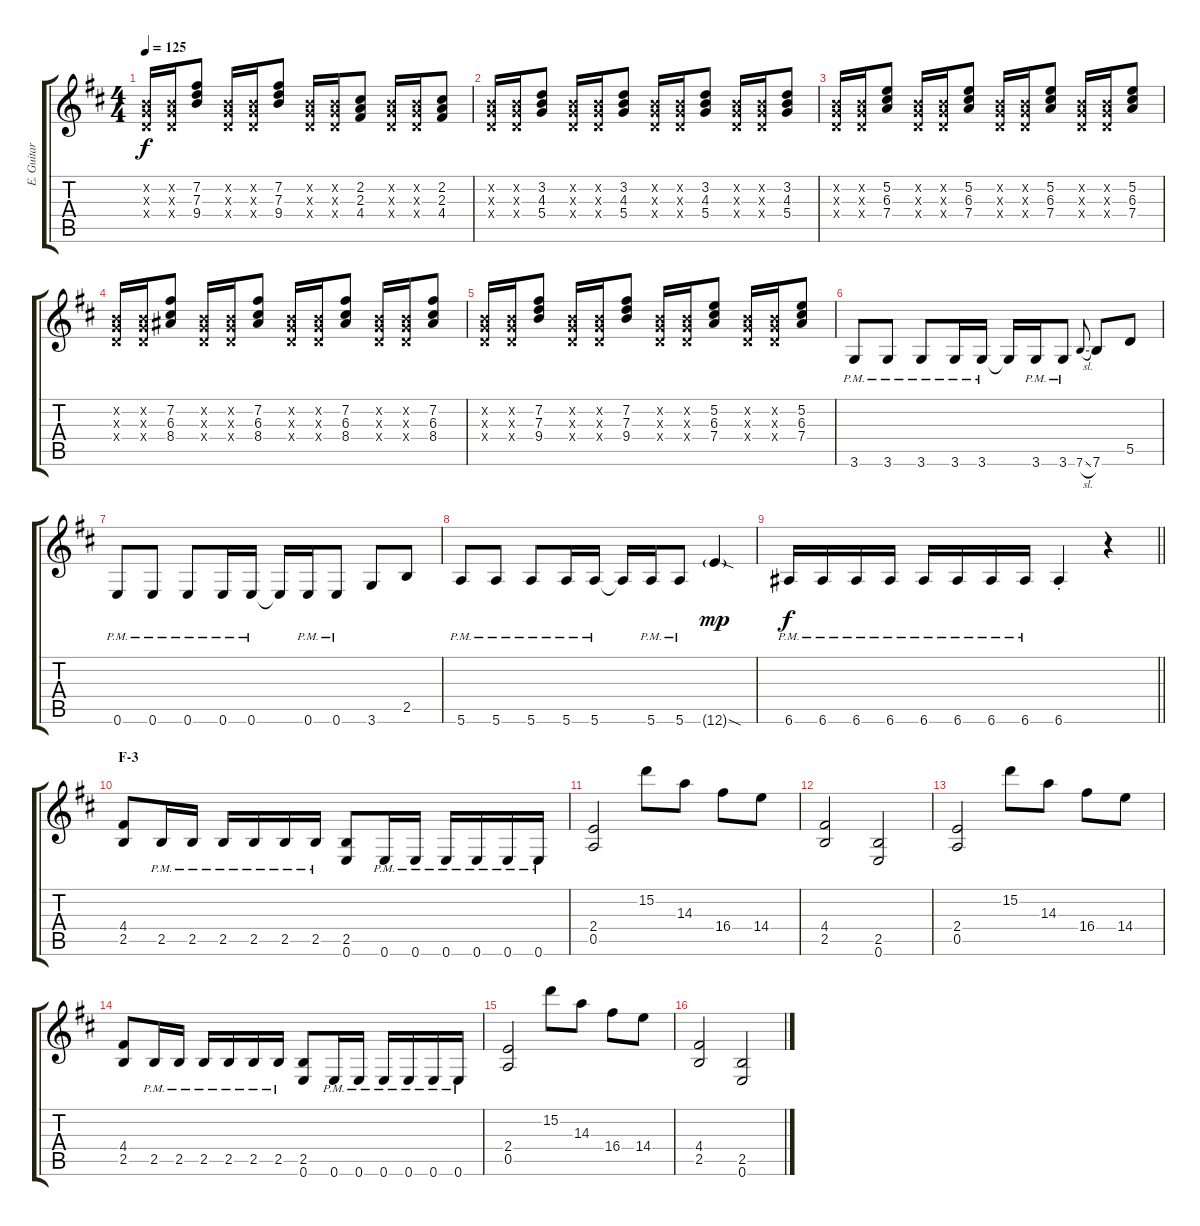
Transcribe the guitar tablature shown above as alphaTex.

\track ("E. Guitar I" "E. Guitar ") {instrument overdrivenguitar}
\staff {score tabs}
\tuning (E4 B3 G3 D3 A2 E2) {hide}
\ts (4 4)
\tempo 125
\clef g2
\ks d
(0.2{x} 0.3{x} 0.4{x}).16{dy f} (0.2{x} 0.3{x} 0.4{x}).16 (7.2 7.3 9.4).8 (0.2{x} 0.3{x} 0.4{x}).16 (0.2{x} 0.3{x} 0.4{x}).16 (7.2 7.3 9.4).8 (0.2{x} 0.3{x} 0.4{x}).16 (0.2{x} 0.3{x} 0.4{x}).16 (2.2 2.3 4.4).8 (0.2{x} 0.3{x} 0.4{x}).16 (0.2{x} 0.3{x} 0.4{x}).16 (2.2 2.3 4.4).8 |
(0.2{x} 0.3{x} 0.4{x}).16 (0.2{x} 0.3{x} 0.4{x}).16 (3.2 4.3 5.4).8 (0.2{x} 0.3{x} 0.4{x}).16 (0.2{x} 0.3{x} 0.4{x}).16 (3.2 4.3 5.4).8 (0.2{x} 0.3{x} 0.4{x}).16 (0.2{x} 0.3{x} 0.4{x}).16 (3.2 4.3 5.4).8 (0.2{x} 0.3{x} 0.4{x}).16 (0.2{x} 0.3{x} 0.4{x}).16 (3.2 4.3 5.4).8 |
(0.2{x} 0.3{x} 0.4{x}).16 (0.2{x} 0.3{x} 0.4{x}).16 (5.2 6.3 7.4).8 (0.2{x} 0.3{x} 0.4{x}).16 (0.2{x} 0.3{x} 0.4{x}).16 (5.2 6.3 7.4).8 (0.2{x} 0.3{x} 0.4{x}).16 (0.2{x} 0.3{x} 0.4{x}).16 (5.2 6.3 7.4).8 (0.2{x} 0.3{x} 0.4{x}).16 (0.2{x} 0.3{x} 0.4{x}).16 (5.2 6.3 7.4).8 |
(0.2{x} 0.3{x} 0.4{x}).16 (0.2{x} 0.3{x} 0.4{x}).16 (7.2 6.3 8.4).8 (0.2{x} 0.3{x} 0.4{x}).16 (0.2{x} 0.3{x} 0.4{x}).16 (7.2 6.3 8.4).8 (0.2{x} 0.3{x} 0.4{x}).16 (0.2{x} 0.3{x} 0.4{x}).16 (7.2 6.3 8.4).8 (0.2{x} 0.3{x} 0.4{x}).16 (0.2{x} 0.3{x} 0.4{x}).16 (7.2 6.3 8.4).8 |
(0.2{x} 0.3{x} 0.4{x}).16 (0.2{x} 0.3{x} 0.4{x}).16 (7.2 7.3 9.4).8 (0.2{x} 0.3{x} 0.4{x}).16 (0.2{x} 0.3{x} 0.4{x}).16 (7.2 7.3 9.4).8 (0.2{x} 0.3{x} 0.4{x}).16 (0.2{x} 0.3{x} 0.4{x}).16 (5.2 6.3 7.4).8 (0.2{x} 0.3{x} 0.4{x}).16 (0.2{x} 0.3{x} 0.4{x}).16 (5.2 6.3 7.4).8 |
3.6{pm}.8 3.6{pm}.8 3.6{pm}.8 3.6{pm}.16 3.6{pm}.16 3.6{t}.16 3.6{pm}.16 3.6{pm}.8 7.6{sl}.8{gr onbeat} 7.6.8 5.5.8 |
0.6{pm}.8 0.6{pm}.8 0.6{pm}.8 0.6{pm}.16 0.6{pm}.16 0.6{t}.16 0.6{pm}.16 0.6{pm}.8 3.6.8 2.5.8 |
5.6{pm}.8 5.6{pm}.8 5.6{pm}.8 5.6{pm}.16 5.6{pm}.16 5.6{t}.16 5.6{pm}.16 5.6{pm}.8 12.6{sod g}.4{dy mp} |
\barLineRight lightlight
6.6{pm}.16{dy f} 6.6{pm}.16 6.6{pm}.16 6.6{pm}.16 6.6{pm}.16 6.6{pm}.16 6.6{pm}.16 6.6{pm}.16 6.6{st}.4 r.4 |
\section ("" "F-3")
(4.4 2.5).8 2.5{pm}.16 2.5{pm}.16 2.5{pm}.16 2.5{pm}.16 2.5{pm}.16 2.5{pm}.16 (2.5 0.6).8 0.6{pm}.16 0.6{pm}.16 0.6{pm}.16 0.6{pm}.16 0.6{pm}.16 0.6{pm}.16 |
(2.4 0.5).2 15.2.8 14.3.8 16.4.8 14.4.8 |
(4.4 2.5).2 (2.5 0.6).2 |
(2.4 0.5).2 15.2.8 14.3.8 16.4.8 14.4.8 |
(4.4 2.5).8 2.5{pm}.16 2.5{pm}.16 2.5{pm}.16 2.5{pm}.16 2.5{pm}.16 2.5{pm}.16 (2.5 0.6).8 0.6{pm}.16 0.6{pm}.16 0.6{pm}.16 0.6{pm}.16 0.6{pm}.16 0.6{pm}.16 |
(2.4 0.5).2 15.2.8 14.3.8 16.4.8 14.4.8 |
(4.4 2.5).2 (2.5 0.6).2
